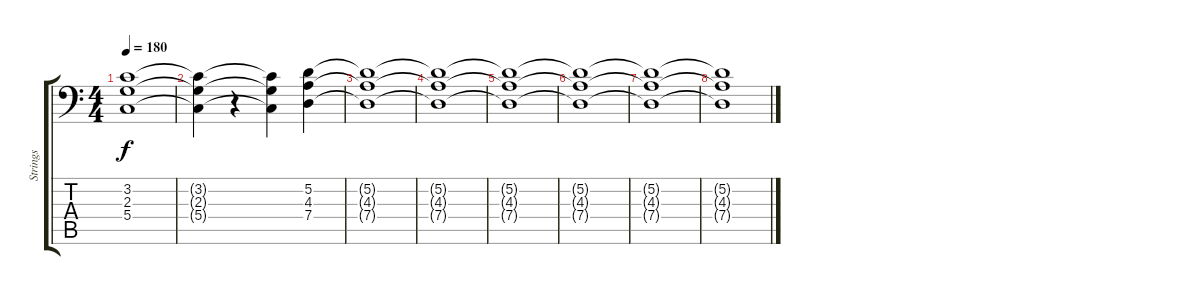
\track ("Strings" "Strings") {instrument stringensemble1}
\staff {score tabs}
\tuning (D4 A3 F3 G2 D2 A1) {hide}
\ts (4 4)
\tempo 180
\clef f4
\ks c
(3.2 2.3 5.4).1{dy f} |
(3.2{t} 2.3{t} 5.4{t}).4 r.4 (3.2{t} 2.3{t} 5.4{t}).4 (5.2 4.3 7.4).4 |
(5.2{t} 4.3{t} 7.4{t}).1 |
(5.2{t} 4.3{t} 7.4{t}).1 |
(5.2{t} 4.3{t} 7.4{t}).1 |
(5.2{t} 4.3{t} 7.4{t}).1 |
(5.2{t} 4.3{t} 7.4{t}).1 |
(5.2{t} 4.3{t} 7.4{t}).1
